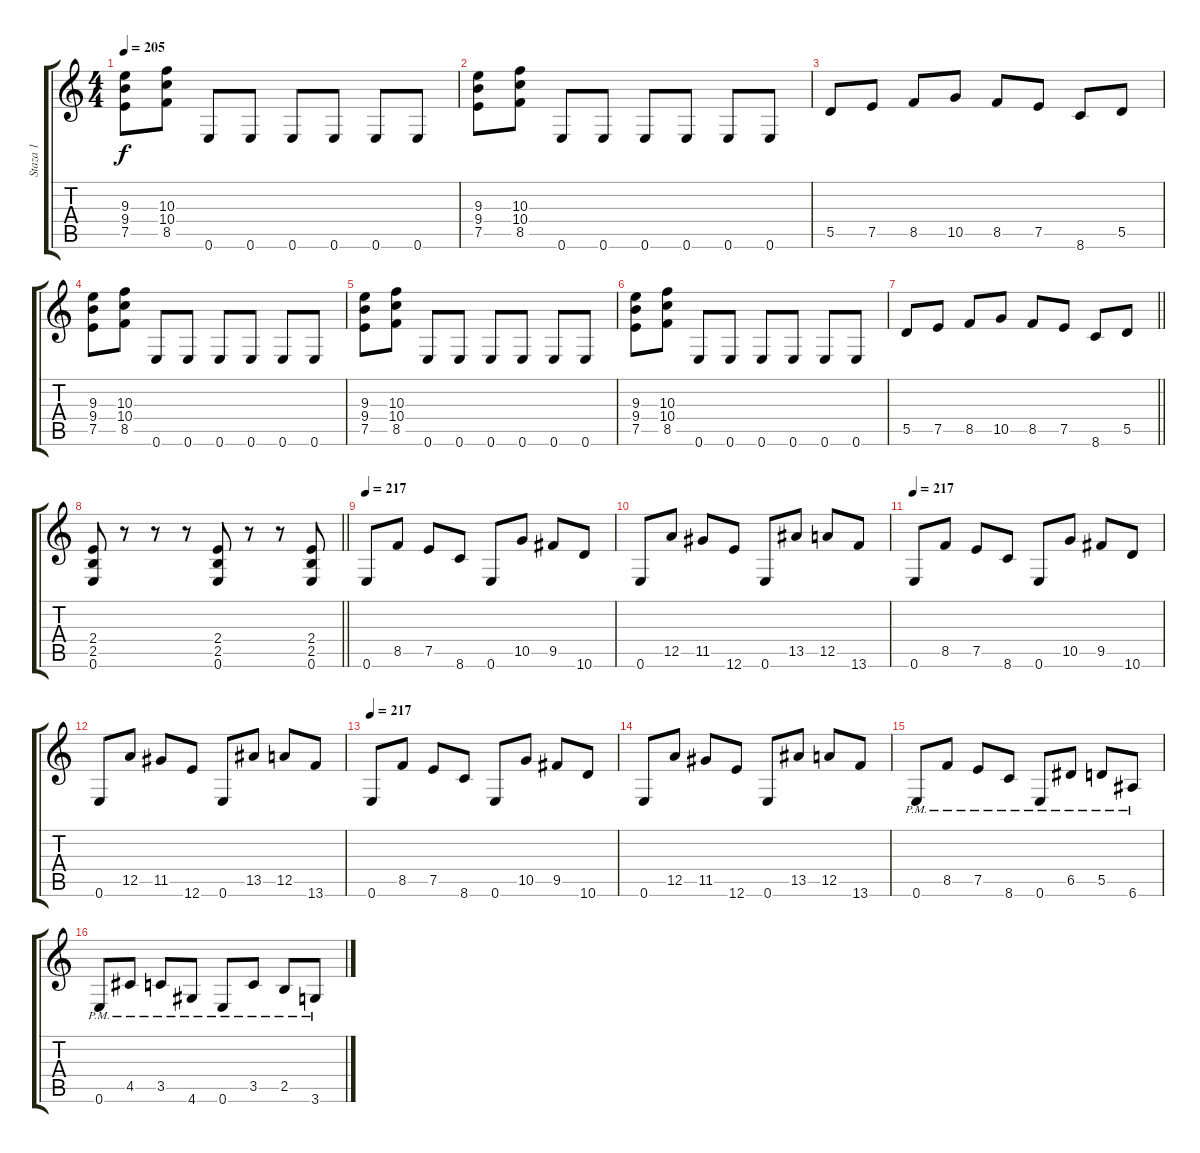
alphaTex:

\track ("Staza 1" "Staza 1") {instrument overdrivenguitar}
\staff {score tabs}
\tuning (E4 B3 G3 D3 A2 E2) {hide}
\ts (4 4)
\tempo 205
\clef g2
\ks c
(9.3 9.4 7.5).8{dy f} (10.3 10.4 8.5).8 0.6.8 0.6.8 0.6.8 0.6.8 0.6.8 0.6.8 |
(9.3 9.4 7.5).8 (10.3 10.4 8.5).8 0.6.8 0.6.8 0.6.8 0.6.8 0.6.8 0.6.8 |
5.5.8 7.5.8 8.5.8 10.5.8 8.5.8 7.5.8 8.6.8 5.5.8 |
(9.3 9.4 7.5).8 (10.3 10.4 8.5).8 0.6.8 0.6.8 0.6.8 0.6.8 0.6.8 0.6.8 |
(9.3 9.4 7.5).8 (10.3 10.4 8.5).8 0.6.8 0.6.8 0.6.8 0.6.8 0.6.8 0.6.8 |
(9.3 9.4 7.5).8 (10.3 10.4 8.5).8 0.6.8 0.6.8 0.6.8 0.6.8 0.6.8 0.6.8 |
\barLineRight lightlight
5.5.8 7.5.8 8.5.8 10.5.8 8.5.8 7.5.8 8.6.8 5.5.8 |
\section ("" "")
\barLineRight lightlight
(2.4 2.5 0.6).8 r.8 r.8 r.8 (2.4 2.5 0.6).8 r.8 r.8 (2.4 2.5 0.6).8 |
\section ("" "")
\tempo 217
0.6.8 8.5.8 7.5.8 8.6.8 0.6.8 10.5.8 9.5.8 10.6.8 |
0.6.8 12.5.8 11.5.8 12.6.8 0.6.8 13.5.8 12.5.8 13.6.8 |
\tempo 217
0.6.8 8.5.8 7.5.8 8.6.8 0.6.8 10.5.8 9.5.8 10.6.8 |
0.6.8 12.5.8 11.5.8 12.6.8 0.6.8 13.5.8 12.5.8 13.6.8 |
\tempo 217
0.6.8 8.5.8 7.5.8 8.6.8 0.6.8 10.5.8 9.5.8 10.6.8 |
0.6.8 12.5.8 11.5.8 12.6.8 0.6.8 13.5.8 12.5.8 13.6.8 |
0.6{pm}.8 8.5{pm}.8 7.5{pm}.8 8.6{pm}.8 0.6{pm}.8 6.5{pm}.8 5.5{pm}.8 6.6{pm}.8 |
0.6{pm}.8 4.5{pm}.8 3.5{pm}.8 4.6{pm}.8 0.6{pm}.8 3.5{pm}.8 2.5{pm}.8 3.6{pm}.8
